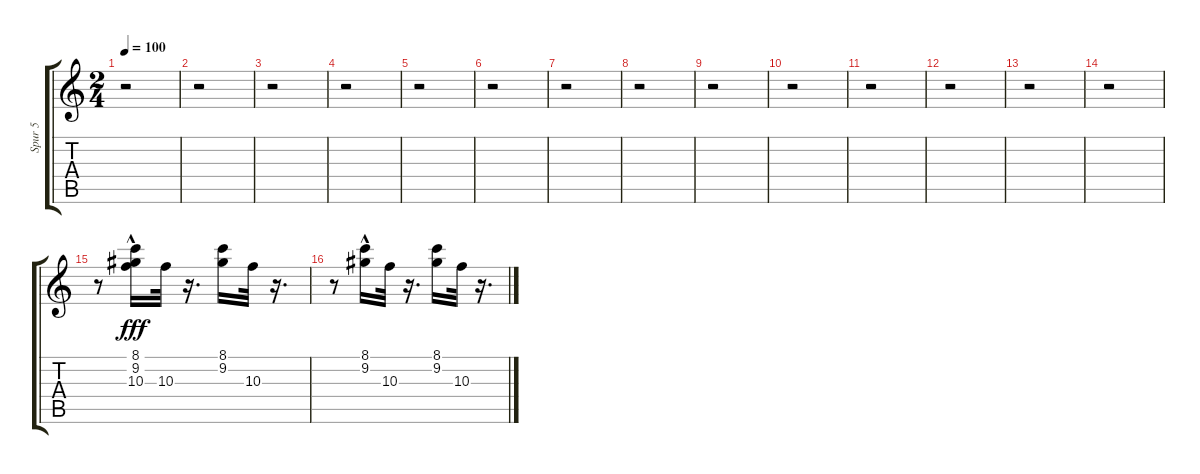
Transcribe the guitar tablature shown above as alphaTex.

\track ("Spur 5" "Spur 5") {instrument electricguitarmuted}
\staff {score tabs}
\tuning (E4 B3 G3 D3 A2 E2) {hide}
\ts (2 4)
\tempo 100
\clef g2
\ks c
r.2{dy fff} |
r.2 |
r.2 |
r.2 |
r.2 |
r.2 |
r.2 |
r.2 |
r.2 |
r.2 |
r.2 |
r.2 |
r.2 |
r.2 |
r.8 (8.1{hac} 9.2{hac} 10.3).16{volume 8} 10.3.32 r.16{d} (8.1 9.2).16 10.3.32 r.16{d} |
r.8 (8.1{hac} 9.2).16 10.3.32 r.16{d} (8.1 9.2).16 10.3.32 r.16{d}
